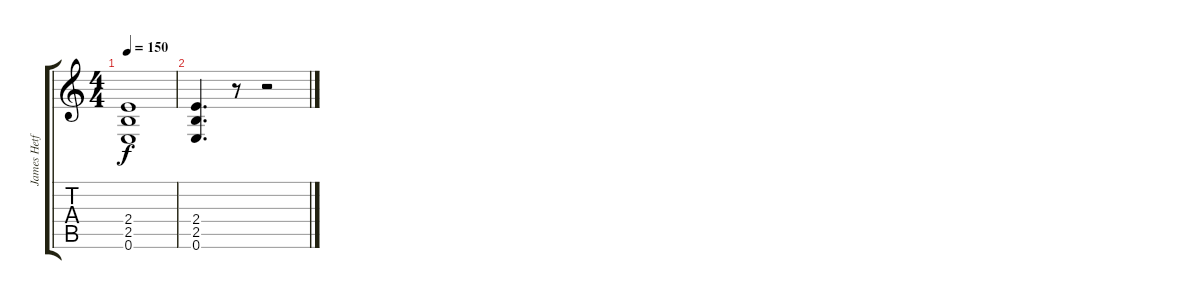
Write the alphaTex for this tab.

\track ("James Hetfield" "James Hetf") {instrument electricguitarclean}
\staff {score tabs}
\tuning (E4 B3 G3 D3 A2 E2) {hide}
\ts (4 4)
\tempo 150
\clef g2
\ks c
(2.4{t} 2.5{t} 0.6{t}).1{dy f} |
(2.4 2.5 0.6).4{d} r.8 r.2
